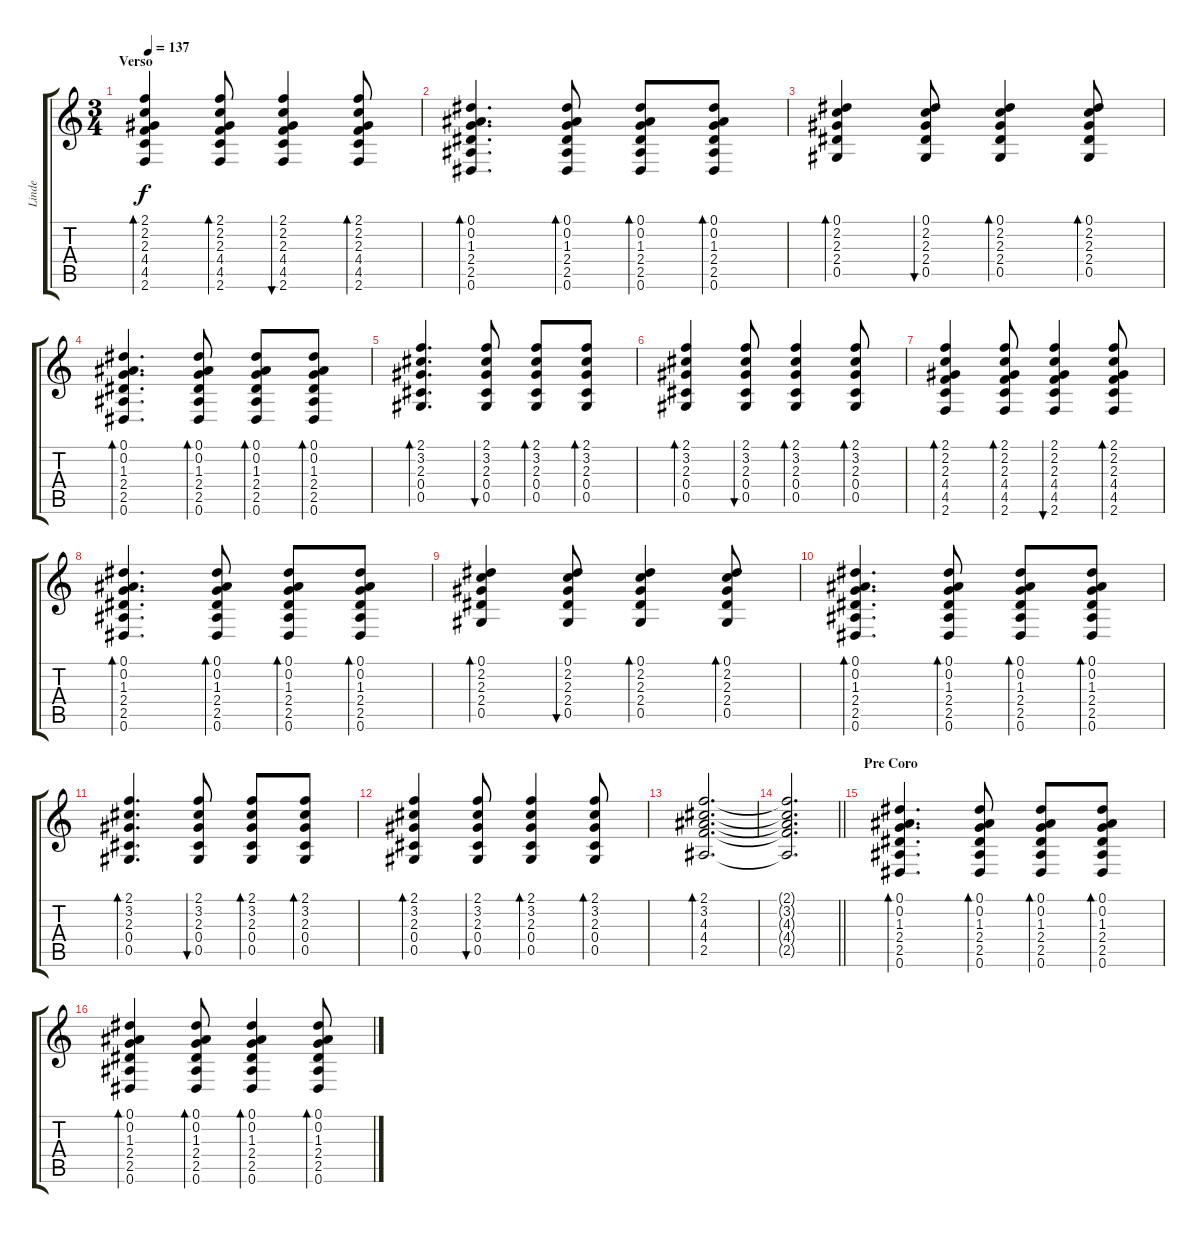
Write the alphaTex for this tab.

\track ("Linde" "Linde") {instrument acousticguitarsteel}
\staff {score tabs}
\tuning (Eb4 Bb3 Gb3 Db3 Ab2 Eb2) {hide}
\ts (3 4)
\section ("" "Verso")
\tempo 137
\clef g2
\ks c
(2.1 2.2 2.3 4.4 4.5 2.6).4{bd 60 dy f} (2.1 2.2 2.3 4.4 4.5 2.6).8{bd 60} (2.1 2.2 2.3 4.4 4.5 2.6).4{bu 60} (2.1 2.2 2.3 4.4 4.5 2.6).8{bd 60} |
(0.1 0.2 1.3 2.4 2.5 0.6).4{d bd 60} (0.1 0.2 1.3 2.4 2.5 0.6).8{bd 60} (0.1 0.2 1.3 2.4 2.5 0.6).8{bd 60} (0.1 0.2 1.3 2.4 2.5 0.6).8{bd 60} |
(0.1 2.2 2.3 2.4 0.5).4{bd 60} (0.1 2.2 2.3 2.4 0.5).8{bu 60} (0.1 2.2 2.3 2.4 0.5).4{bd 60} (0.1 2.2 2.3 2.4 0.5).8{bd 60} |
(0.1 0.2 1.3 2.4 2.5 0.6).4{d bd 60} (0.1 0.2 1.3 2.4 2.5 0.6).8{bd 60} (0.1 0.2 1.3 2.4 2.5 0.6).8{bd 60} (0.1 0.2 1.3 2.4 2.5 0.6).8{bd 60} |
(2.1 3.2 2.3 0.4 0.5).4{d bd 60} (2.1 3.2 2.3 0.4 0.5).8{bu 60} (2.1 3.2 2.3 0.4 0.5).8{bd 60} (2.1 3.2 2.3 0.4 0.5).8{bd 60} |
(2.1 3.2 2.3 0.4 0.5).4{bd 60} (2.1 3.2 2.3 0.4 0.5).8{bu 60} (2.1 3.2 2.3 0.4 0.5).4{bd 60} (2.1 3.2 2.3 0.4 0.5).8{bd 60} |
(2.1 2.2 2.3 4.4 4.5 2.6).4{bd 60} (2.1 2.2 2.3 4.4 4.5 2.6).8{bd 60} (2.1 2.2 2.3 4.4 4.5 2.6).4{bu 60} (2.1 2.2 2.3 4.4 4.5 2.6).8{bd 60} |
(0.1 0.2 1.3 2.4 2.5 0.6).4{d bd 60} (0.1 0.2 1.3 2.4 2.5 0.6).8{bd 60} (0.1 0.2 1.3 2.4 2.5 0.6).8{bd 60} (0.1 0.2 1.3 2.4 2.5 0.6).8{bd 60} |
(0.1 2.2 2.3 2.4 0.5).4{bd 60} (0.1 2.2 2.3 2.4 0.5).8{bu 60} (0.1 2.2 2.3 2.4 0.5).4{bd 60} (0.1 2.2 2.3 2.4 0.5).8{bd 60} |
(0.1 0.2 1.3 2.4 2.5 0.6).4{d bd 60} (0.1 0.2 1.3 2.4 2.5 0.6).8{bd 60} (0.1 0.2 1.3 2.4 2.5 0.6).8{bd 60} (0.1 0.2 1.3 2.4 2.5 0.6).8{bd 60} |
(2.1 3.2 2.3 0.4 0.5).4{d bd 60} (2.1 3.2 2.3 0.4 0.5).8{bu 60} (2.1 3.2 2.3 0.4 0.5).8{bd 60} (2.1 3.2 2.3 0.4 0.5).8{bd 60} |
(2.1 3.2 2.3 0.4 0.5).4{bd 60} (2.1 3.2 2.3 0.4 0.5).8{bu 60} (2.1 3.2 2.3 0.4 0.5).4{bd 60} (2.1 3.2 2.3 0.4 0.5).8{bd 60} |
(2.1 3.2 4.3 4.4 2.5).2{d bd 60} |
\barLineRight lightlight
(2.1{t} 3.2{t} 4.3{t} 4.4{t} 2.5{t}).2{d} |
\section ("" "Pre Coro")
(0.1 0.2 1.3 2.4 2.5 0.6).4{d bd 60} (0.1 0.2 1.3 2.4 2.5 0.6).8{bd 60} (0.1 0.2 1.3 2.4 2.5 0.6).8{bd 60} (0.1 0.2 1.3 2.4 2.5 0.6).8{bd 60} |
(0.1 0.2 1.3 2.4 2.5 0.6).4{bd 60} (0.1 0.2 1.3 2.4 2.5 0.6).8{bd 60} (0.1 0.2 1.3 2.4 2.5 0.6).4{bd 60} (0.1 0.2 1.3 2.4 2.5 0.6).8{bd 60}
